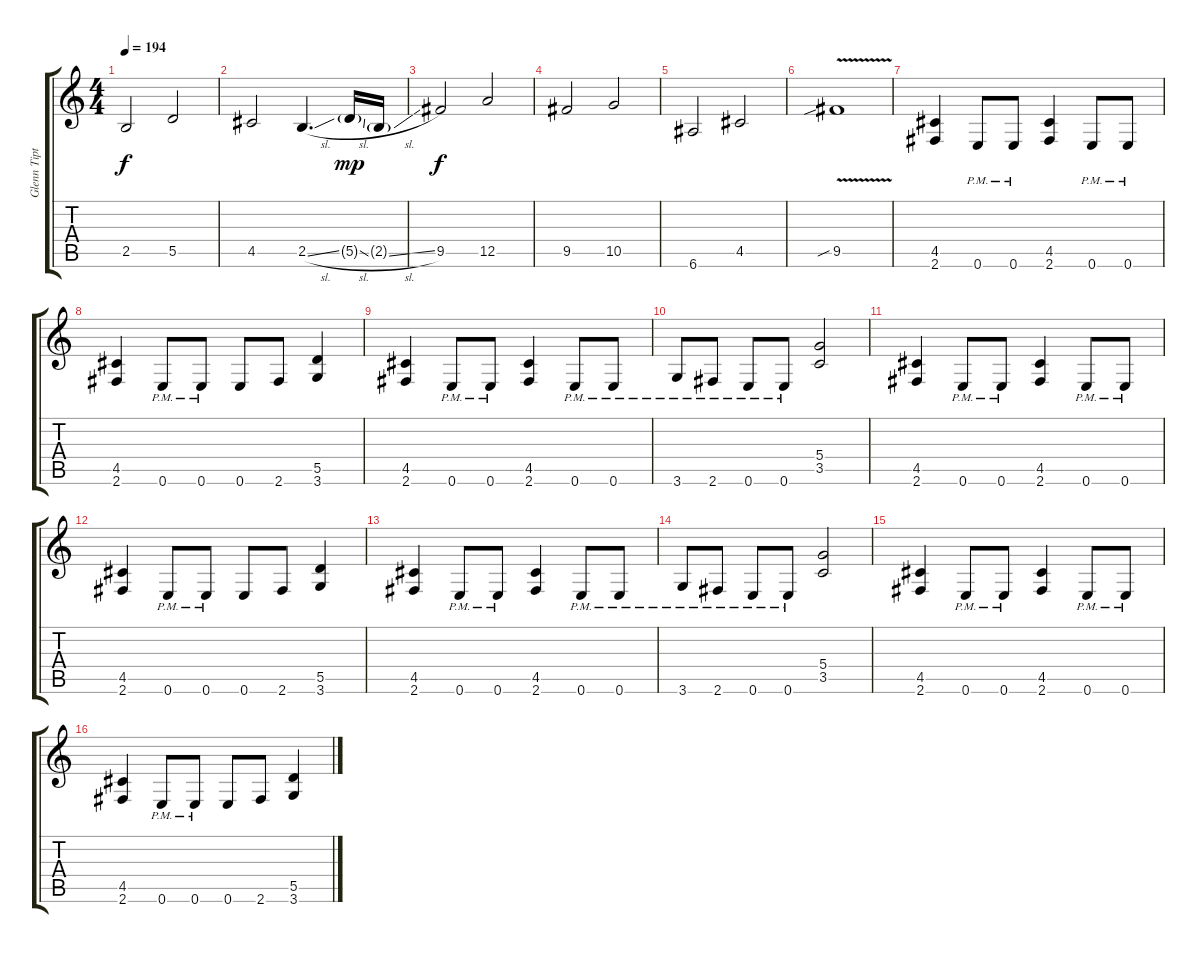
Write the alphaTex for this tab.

\track ("Glenn Tipton" "Glenn Tipt") {instrument distortionguitar}
\staff {score tabs}
\tuning (E4 B3 G3 D3 A2 E2) {hide}
\ts (4 4)
\tempo 194
\clef g2
\ks c
2.5.2{dy f} 5.5.2 |
4.5.2 2.5{sl}.4{d} 5.5{sl g}.16{dy mp} 2.5{sl g}.16 |
9.5.2{dy f} 12.5.2 |
9.5.2 10.5.2 |
6.6.2 4.5.2 |
9.5{v sib}.1 |
(4.5 2.6).4 0.6{pm}.8 0.6{pm}.8 (4.5 2.6).4 0.6{pm}.8 0.6{pm}.8 |
(4.5 2.6).4 0.6{pm}.8 0.6{pm}.8 0.6.8 2.6.8 (5.5 3.6).4 |
(4.5 2.6).4 0.6{pm}.8 0.6{pm}.8 (4.5 2.6).4 0.6{pm}.8 0.6{pm}.8 |
3.6{pm}.8 2.6{pm}.8 0.6{pm}.8 0.6{pm}.8 (5.4 3.5).2 |
(4.5 2.6).4 0.6{pm}.8 0.6{pm}.8 (4.5 2.6).4 0.6{pm}.8 0.6{pm}.8 |
(4.5 2.6).4 0.6{pm}.8 0.6{pm}.8 0.6.8 2.6.8 (5.5 3.6).4 |
(4.5 2.6).4 0.6{pm}.8 0.6{pm}.8 (4.5 2.6).4 0.6{pm}.8 0.6{pm}.8 |
3.6{pm}.8 2.6{pm}.8 0.6{pm}.8 0.6{pm}.8 (5.4 3.5).2 |
(4.5 2.6).4 0.6{pm}.8 0.6{pm}.8 (4.5 2.6).4 0.6{pm}.8 0.6{pm}.8 |
(4.5 2.6).4 0.6{pm}.8 0.6{pm}.8 0.6.8 2.6.8 (5.5 3.6).4
